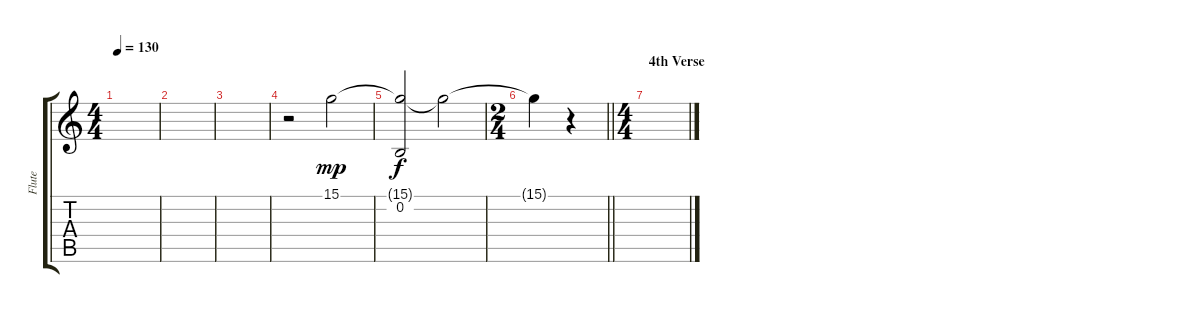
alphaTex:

\track ("Flute" "Flute") {instrument flute}
\staff {score tabs}
\tuning (E4 B3 G3 D3 A2 E2) {hide}
\ts (4 4)
\tempo 130
\clef g2
\ks c
|
|
|
r.2{volume 3} 15.1.2{dy mp volume 13} |
(15.1{t} 0.2).2{dy f} 15.1{t}.2 |
\ts (2 4)
\barLineRight lightlight
15.1{t}.4 r.4 |
\ts (4 4)
\section ("" "4th Verse")
